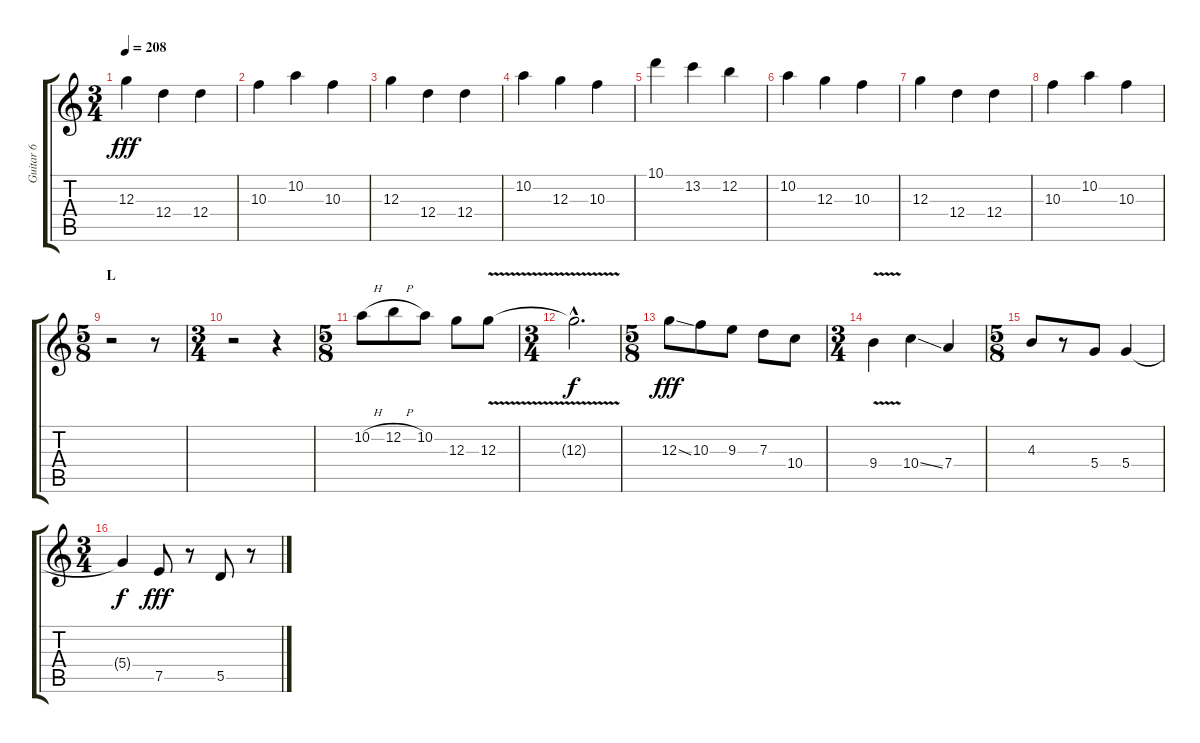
\track ("Guitar 6" "Guitar 6") {instrument acousticguitarsteel}
\staff {score tabs}
\tuning (E4 B3 G3 D3 A2 E2) {hide}
\ts (3 4)
\tempo 208
\clef g2
\ks c
12.3.4{dy fff} 12.4.4 12.4.4 |
10.3.4 10.2.4 10.3.4 |
12.3.4 12.4.4 12.4.4 |
10.2.4 12.3.4 10.3.4 |
10.1.4 13.2.4 12.2.4 |
10.2.4 12.3.4 10.3.4 |
12.3.4 12.4.4 12.4.4 |
10.3.4 10.2.4 10.3.4 |
\ts (5 8)
\section ("" "L")
r.2 r.8 |
\ts (3 4)
r.2 r.4 |
\ts (5 8)
10.2{h}.8{volume 16} 12.2{h}.8 10.2.8 12.3.8 12.3{v}.8 |
\ts (3 4)
12.3{hac t}.2{d dy f} |
\ts (5 8)
12.3{ss}.8{dy fff} 10.3.8 9.3.8 7.3.8 10.4.8 |
\ts (3 4)
9.4{v}.4 10.4{ss}.4 7.4.4 |
\ts (5 8)
4.3.8 r.8 5.4.8 5.4.4 |
\ts (3 4)
5.4{t}.4{dy f} 7.5.8{dy fff} r.8 5.5.8 r.8
